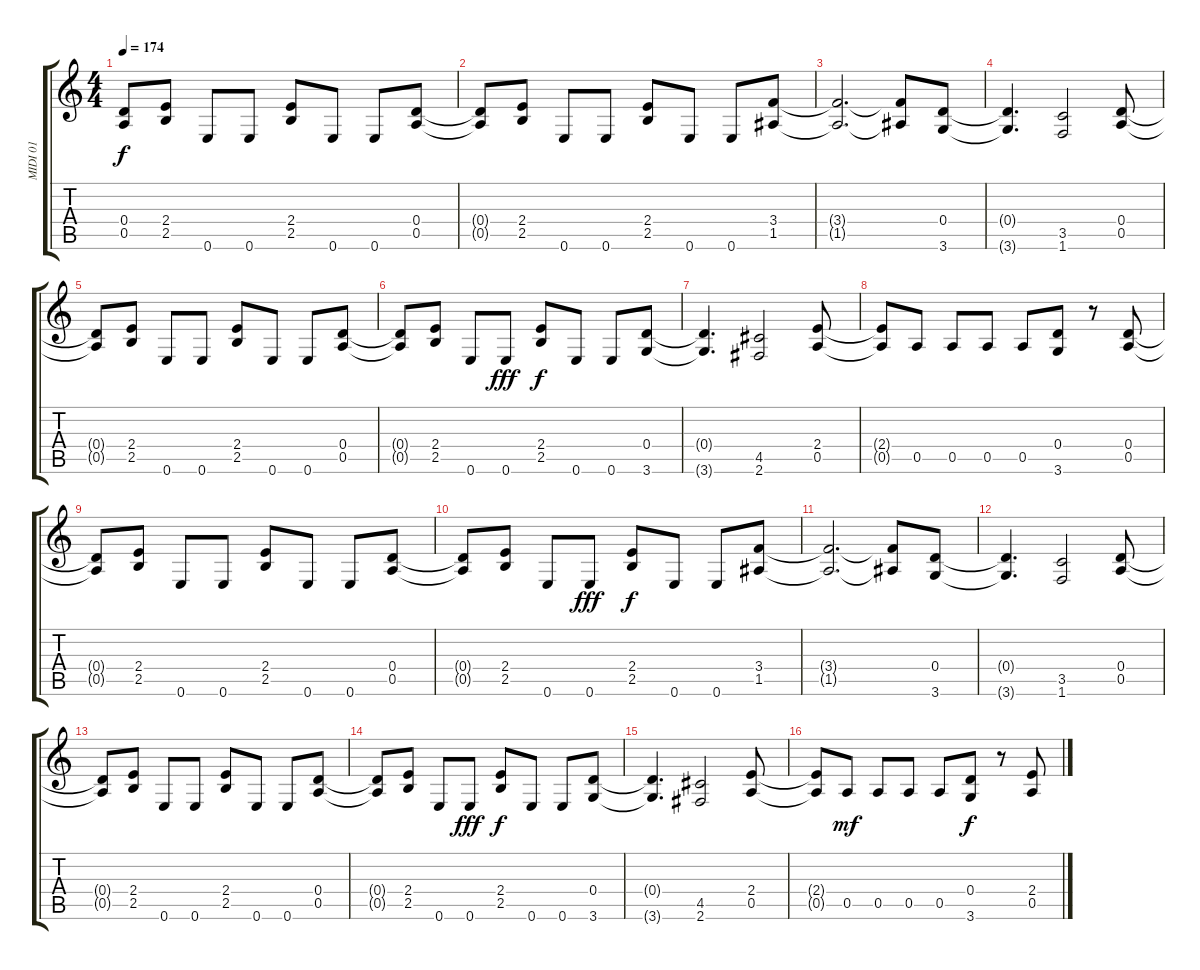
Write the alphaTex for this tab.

\track ("MIDI 01" "MIDI 01") {instrument distortionguitar}
\staff {score tabs}
\tuning (E4 B3 G3 D3 A2 E2) {hide}
\ts (4 4)
\tempo 174
\clef g2
\ks c
(0.4{t} 0.5{t}).8{dy f} (2.4 2.5).8 0.6.8 0.6.8 (2.4 2.5).8 0.6.8 0.6.8 (0.4 0.5).8 |
(0.4{t} 0.5{t}).8 (2.4 2.5).8 0.6.8 0.6.8 (2.4 2.5).8 0.6.8 0.6.8 (3.4 1.5).8 |
(3.4{t} 1.5{t}).2{d} (3.4{t} 1.5{t}).8 (0.4 3.6).8 |
(0.4{t} 3.6{t}).4{d} (3.5 1.6).2 (0.4 0.5).8 |
(0.4{t} 0.5{t}).8 (2.4 2.5).8 0.6.8 0.6.8 (2.4 2.5).8 0.6.8 0.6.8 (0.4 0.5).8 |
(0.4{t} 0.5{t}).8 (2.4 2.5).8 0.6.8 0.6.8{dy fff} (2.4 2.5).8{dy f} 0.6.8 0.6.8 (0.4 3.6).8 |
(0.4{t} 3.6{t}).4{d} (4.5 2.6).2 (2.4 0.5).8 |
(2.4{t} 0.5{t}).8 0.5.8 0.5.8 0.5.8 0.5.8 (0.4 3.6).8 r.8 (0.4 0.5).8 |
(0.4{t} 0.5{t}).8 (2.4 2.5).8 0.6.8 0.6.8 (2.4 2.5).8 0.6.8 0.6.8 (0.4 0.5).8 |
(0.4{t} 0.5{t}).8 (2.4 2.5).8 0.6.8 0.6.8{dy fff} (2.4 2.5).8{dy f} 0.6.8 0.6.8 (3.4 1.5).8 |
(3.4{t} 1.5{t}).2{d} (3.4{t} 1.5{t}).8 (0.4 3.6).8 |
(0.4{t} 3.6{t}).4{d} (3.5 1.6).2 (0.4 0.5).8 |
(0.4{t} 0.5{t}).8 (2.4 2.5).8 0.6.8 0.6.8 (2.4 2.5).8 0.6.8 0.6.8 (0.4 0.5).8 |
(0.4{t} 0.5{t}).8 (2.4 2.5).8 0.6.8 0.6.8{dy fff} (2.4 2.5).8{dy f} 0.6.8 0.6.8 (0.4 3.6).8 |
(0.4{t} 3.6{t}).4{d} (4.5 2.6).2 (2.4 0.5).8 |
(2.4{t} 0.5{t}).8 0.5.8{dy mf} 0.5.8 0.5.8 0.5.8 (0.4 3.6).8{dy f} r.8 (2.4 0.5).8
